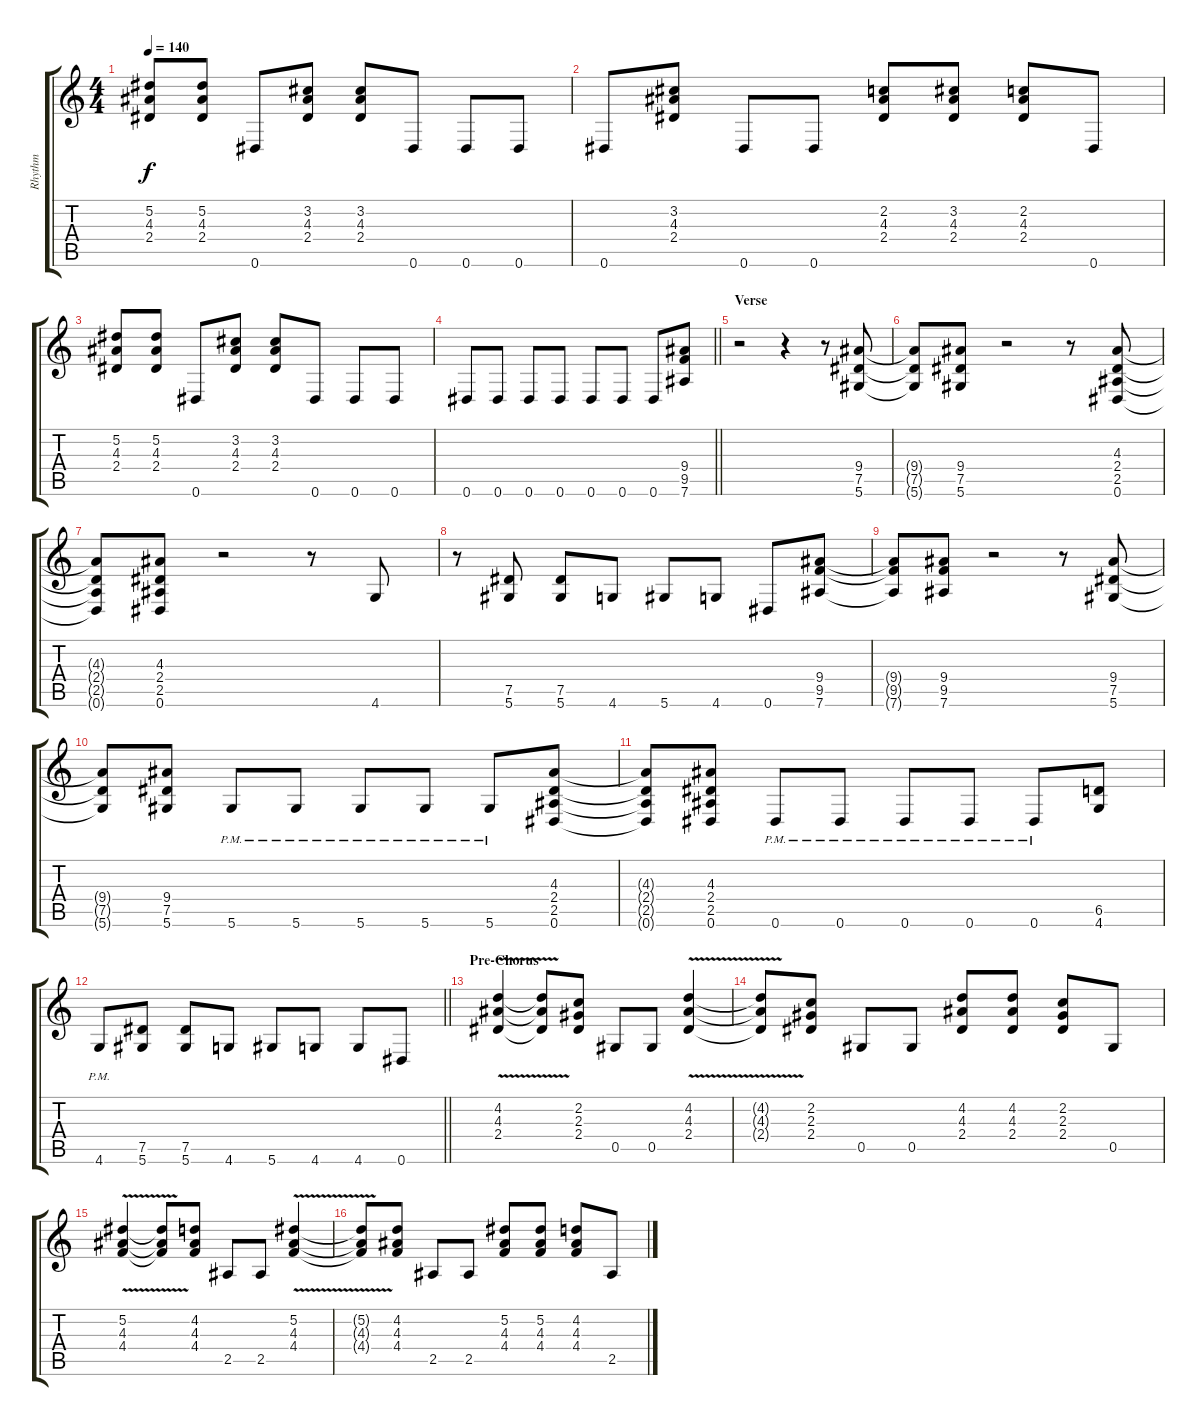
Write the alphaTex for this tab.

\track ("Rhythm" "Rhythm") {instrument distortionguitar}
\staff {score tabs}
\tuning (Eb4 Bb3 Gb3 Db3 Ab2 Eb2) {hide}
\ts (4 4)
\tempo 140
\clef g2
\ks c
(5.2 4.3 2.4).8{dy f} (5.2 4.3 2.4).8 0.6.8 (3.2 4.3 2.4).8 (3.2 4.3 2.4).8 0.6.8 0.6.8 0.6.8 |
0.6.8 (3.2 4.3 2.4).8 0.6.8 0.6.8 (2.2 4.3 2.4).8 (3.2 4.3 2.4).8 (2.2 4.3 2.4).8 0.6.8 |
(5.2 4.3 2.4).8 (5.2 4.3 2.4).8 0.6.8 (3.2 4.3 2.4).8 (3.2 4.3 2.4).8 0.6.8 0.6.8 0.6.8 |
\barLineRight lightlight
0.6.8 0.6.8 0.6.8 0.6.8 0.6.8 0.6.8 0.6.8 (9.4 9.5 7.6).8 |
\section ("" "Verse")
r.2 r.4 r.8 (9.4 7.5 5.6).8 |
(9.4{t} 7.5{t} 5.6{t}).8 (9.4 7.5 5.6).8 r.2 r.8 (4.3 2.4 2.5 0.6).8 |
(4.3{t} 2.4{t} 2.5{t} 0.6{t}).8 (4.3 2.4 2.5 0.6).8 r.2 r.8 4.6.8 |
r.8 (7.5 5.6).8 (7.5 5.6).8 4.6.8 5.6.8 4.6.8 0.6.8 (9.4 9.5 7.6).8 |
(9.4{t} 9.5{t} 7.6{t}).8 (9.4 9.5 7.6).8 r.2 r.8 (9.4 7.5 5.6).8 |
(9.4{t} 7.5{t} 5.6{t}).8 (9.4 7.5 5.6).8 5.6{pm}.8 5.6{pm}.8 5.6{pm}.8 5.6{pm}.8 5.6{pm}.8 (4.3 2.4 2.5 0.6).8 |
(4.3{t} 2.4{t} 2.5{t} 0.6{t}).8 (4.3 2.4 2.5 0.6).8 0.6{pm}.8 0.6{pm}.8 0.6{pm}.8 0.6{pm}.8 0.6{pm}.8 (6.5 4.6).8 |
\barLineRight lightlight
4.6{pm}.8 (7.5 5.6).8 (7.5 5.6).8 4.6.8 5.6.8 4.6.8 4.6.8 0.6.8 |
\section ("" "Pre-Chorus")
(4.2 4.3{v} 2.4).4 (4.2{t} 4.3{t} 2.4{t}).8 (2.2 2.3 2.4).8 0.5.8 0.5.8 (4.2 4.3{v} 2.4).4 |
(4.2{t} 4.3{t} 2.4{t}).8 (2.2 2.3 2.4).8 0.5.8 0.5.8 (4.2 4.3 2.4).8 (4.2 4.3 2.4).8 (2.2 2.3 2.4).8 0.5.8 |
(5.2 4.3 4.4{v}).4 (5.2{t} 4.3{t} 4.4{t}).8 (4.2 4.3 4.4).8 2.5.8 2.5.8 (5.2 4.3 4.4{v}).4 |
(5.2{t} 4.3{t} 4.4{t}).8 (4.2 4.3 4.4).8 2.5.8 2.5.8 (5.2 4.3 4.4).8 (5.2 4.3 4.4).8 (4.2 4.3 4.4).8 2.5.8
